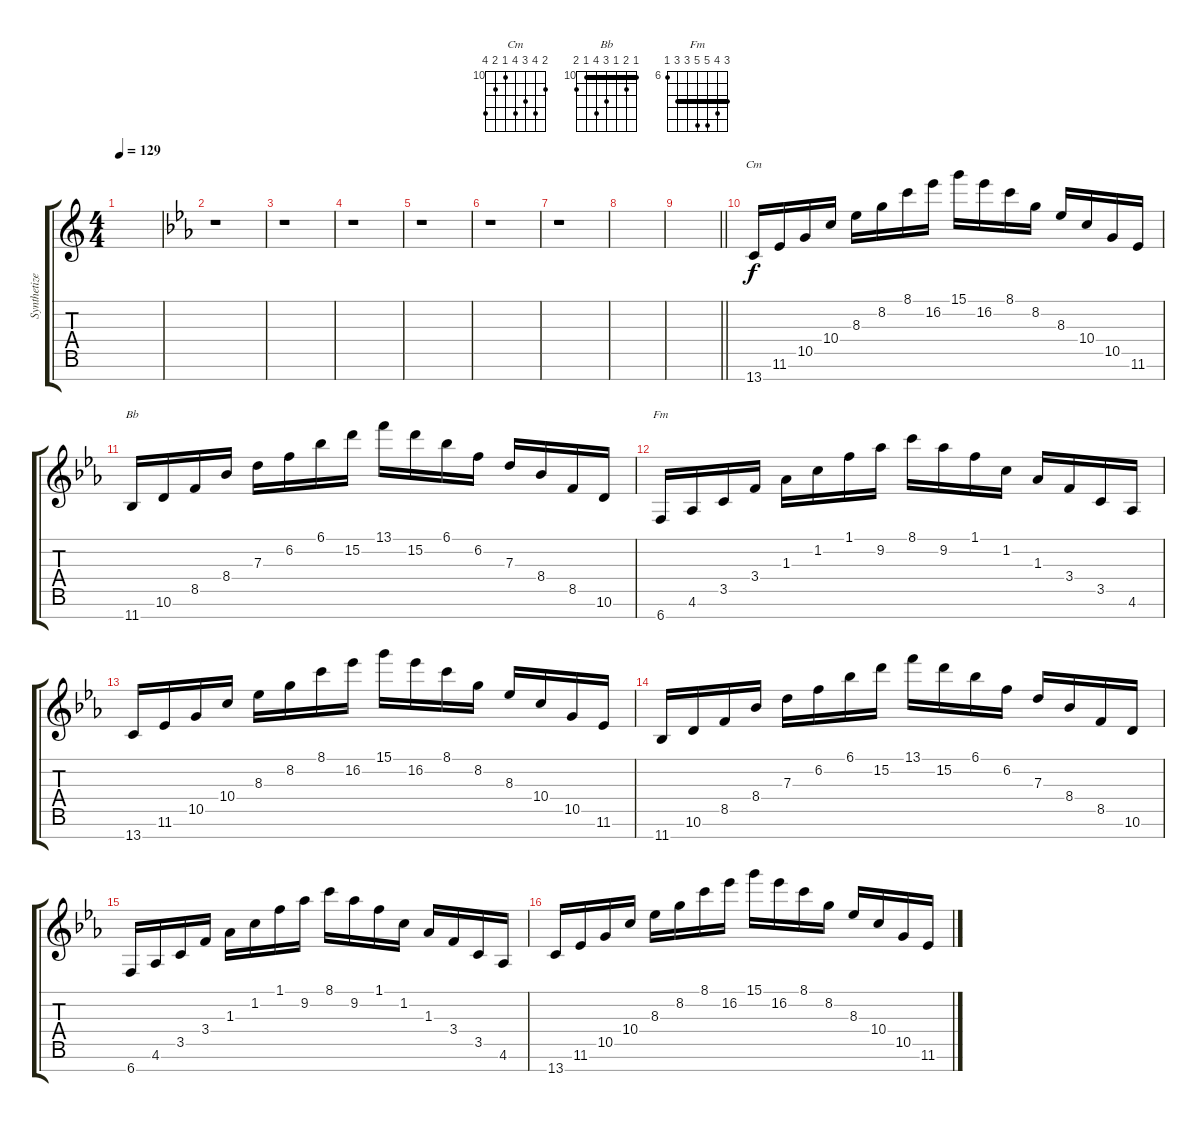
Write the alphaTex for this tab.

\track ("Synthetizer" "Synthetize") {instrument stringensemble1}
\staff {score tabs}
\tuning (E5 B4 G4 D4 A3 E3 B2) {hide}
\chord ("Cm" 11 13 12 13 10 11 13) {firstfret 10}
\chord ("Bb" 10 11 10 12 13 10 11) {firstfret 10 barre 10}
\chord ("Fm" 8 9 10 10 8 8 6) {firstfret 6 barre 8}
\ts (4 4)
\tempo 129
\clef g2
\ks c
|
\ks eb
r.1 |
r.1 |
r.1 |
r.1 |
r.1 |
r.1 |
|
\barLineRight lightlight
|
\section ("" "")
13.7.16{ch "Cm"} 11.6.16 10.5.16 10.4.16 8.3.16 8.2.16 8.1.16 16.2.16 15.1.16 16.2.16 8.1.16 8.2.16 8.3.16 10.4.16 10.5.16 11.6.16 |
11.7.16{ch "Bb"} 10.6.16 8.5.16 8.4.16 7.3.16 6.2.16 6.1.16 15.2.16 13.1.16 15.2.16 6.1.16 6.2.16 7.3.16 8.4.16 8.5.16 10.6.16 |
6.7.16{ch "Fm"} 4.6.16 3.5.16 3.4.16 1.3.16 1.2.16 1.1.16 9.2.16 8.1.16 9.2.16 1.1.16 1.2.16 1.3.16 3.4.16 3.5.16 4.6.16 |
13.7.16 11.6.16 10.5.16 10.4.16 8.3.16 8.2.16 8.1.16 16.2.16 15.1.16 16.2.16 8.1.16 8.2.16 8.3.16 10.4.16 10.5.16 11.6.16 |
11.7.16 10.6.16 8.5.16 8.4.16 7.3.16 6.2.16 6.1.16 15.2.16 13.1.16 15.2.16 6.1.16 6.2.16 7.3.16 8.4.16 8.5.16 10.6.16 |
6.7.16 4.6.16 3.5.16 3.4.16 1.3.16 1.2.16 1.1.16 9.2.16 8.1.16 9.2.16 1.1.16 1.2.16 1.3.16 3.4.16 3.5.16 4.6.16 |
13.7.16 11.6.16 10.5.16 10.4.16 8.3.16 8.2.16 8.1.16 16.2.16 15.1.16 16.2.16 8.1.16 8.2.16 8.3.16 10.4.16 10.5.16 11.6.16
